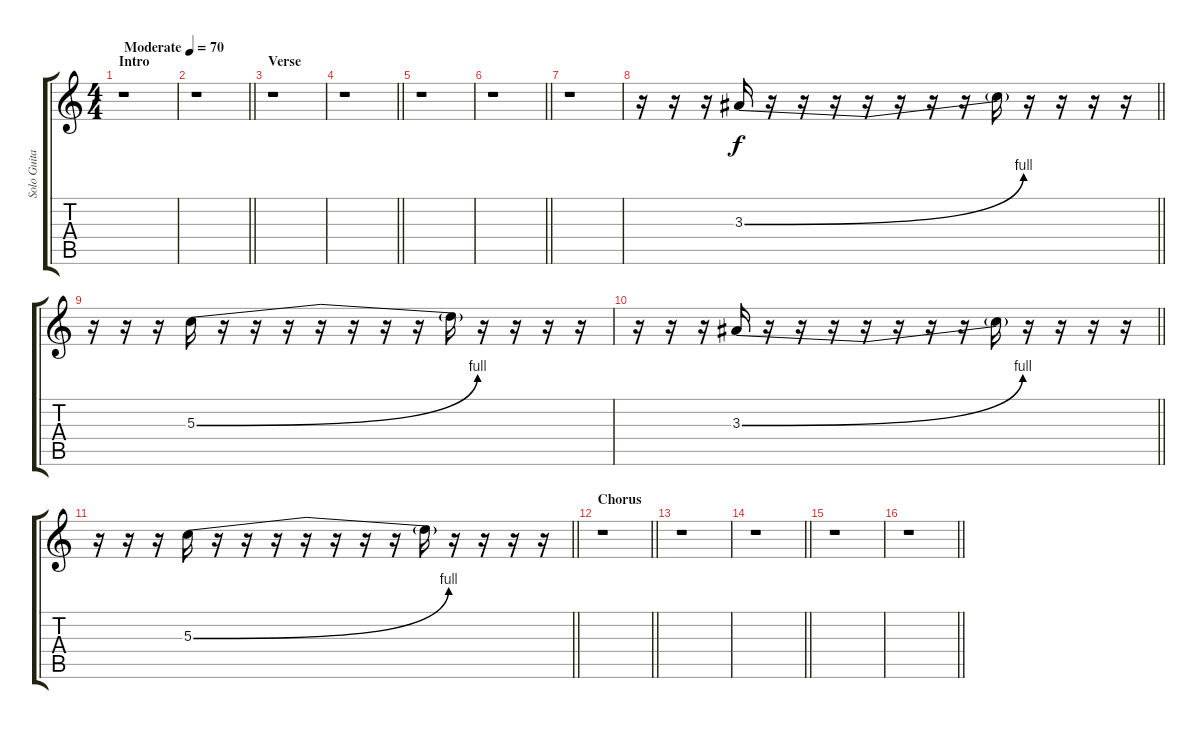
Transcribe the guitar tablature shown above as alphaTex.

\track ("Solo Guitar (Guitar 2)" "Solo Guita") {instrument distortionguitar}
\staff {score tabs}
\tuning (E4 B3 G3 D3 A2 E2) {hide}
\ts (4 4)
\section ("" "Intro")
\tempo (70 "Moderate")
\clef g2
\ks c
r.1{dy f instrument distortionguitar} |
\barLineRight lightlight
r.1 |
\section ("" "Verse")
r.1 |
\barLineRight lightlight
r.1 |
r.1 |
\barLineRight lightlight
r.1 |
r.1 |
\barLineRight lightlight
r.16{volume 9 instrument distortionguitar} r.16 r.16 3.3{be (bend 0 0 60 4)}.16 r.16 r.16 r.16 r.16 r.16 r.16 r.16 3.3{t}.16 r.16 r.16 r.16 r.16 |
r.16 r.16 r.16 5.3{be (bend 0 0 60 4)}.16 r.16 r.16 r.16 r.16 r.16 r.16 r.16 5.3{t}.16 r.16 r.16 r.16 r.16 |
\barLineRight lightlight
r.16 r.16 r.16 3.3{be (bend 0 0 60 4)}.16 r.16 r.16 r.16 r.16 r.16 r.16 r.16 3.3{t}.16 r.16 r.16 r.16 r.16 |
\barLineRight lightlight
r.16 r.16 r.16 5.3{be (bend 0 0 60 4)}.16 r.16 r.16 r.16 r.16 r.16 r.16 r.16 5.3{t}.16 r.16 r.16 r.16 r.16 |
\section ("" "Chorus")
\barLineRight lightlight
r.1{volume 15 instrument distortionguitar} |
r.1 |
\barLineRight lightlight
r.1 |
r.1 |
\barLineRight lightlight
r.1
